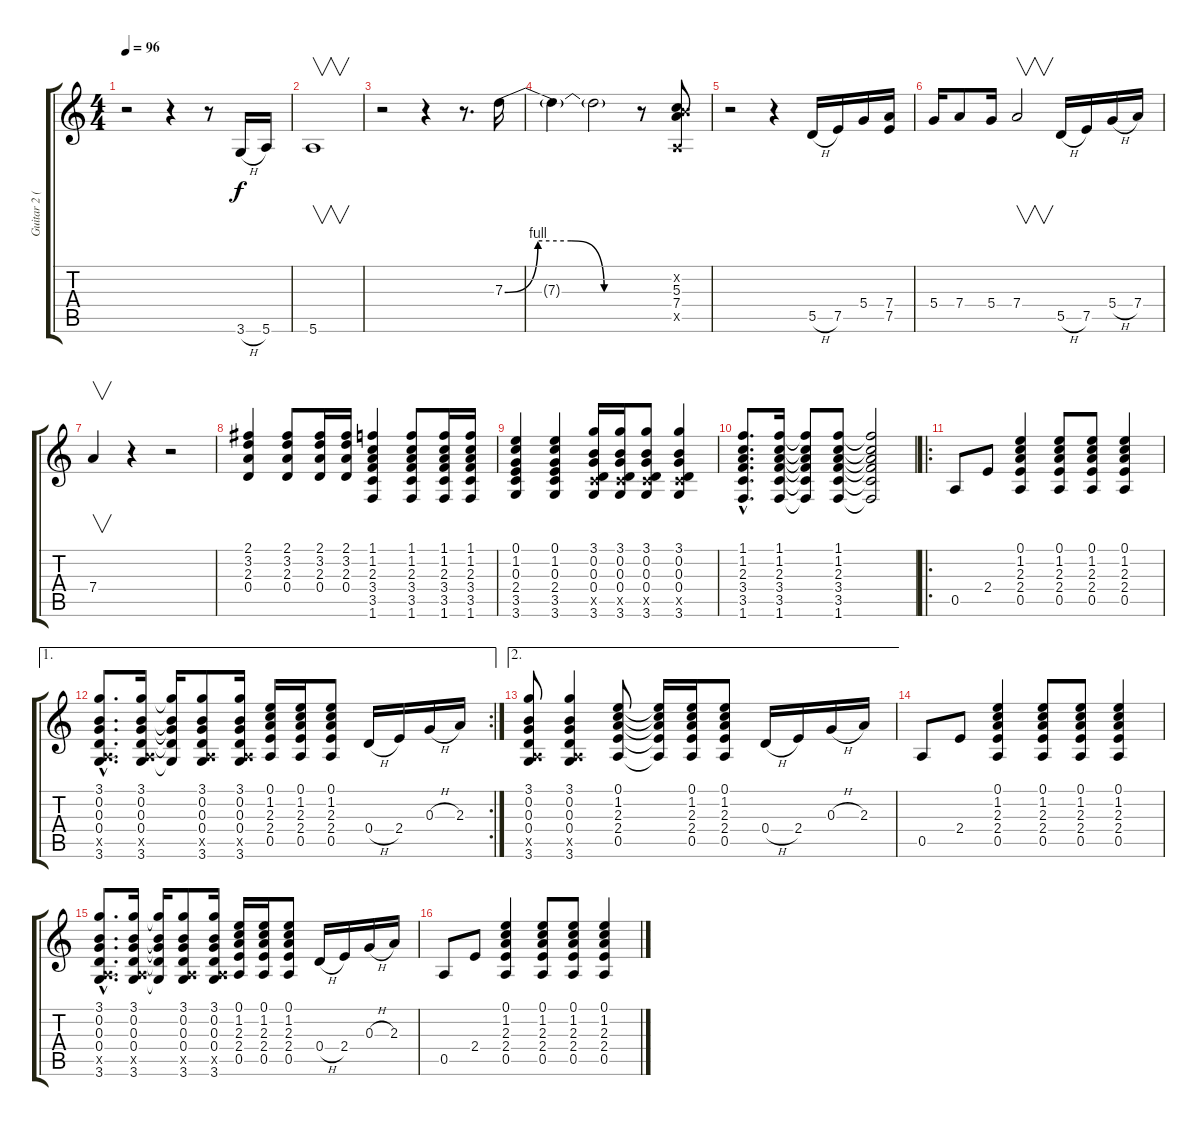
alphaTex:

\track ("Guitar 2 (Accomp.)" "Guitar 2 (") {instrument electricguitarclean}
\staff {score tabs}
\tuning (E4 B3 G3 D3 A2 E2) {hide}
\ts (4 4)
\tempo 96
\clef g2
\ks c
r.2{dy f} r.4 r.8 3.6{h}.16 5.6.16 |
5.6.1{v} |
r.2 r.4 r.8{d} 7.3{be (custom 0 0 15 4 30 4 45 0 60 0)}.16 |
7.3{t}.4 7.3{t}.2 r.8 (0.2{x} 5.3 7.4 0.5{x}).8 |
r.2 r.4 5.5{h}.16 7.5.16 5.4.16 (7.4 7.5).16 |
5.4.16 7.4.8 5.4.16 7.4.2{v} 5.5{h}.16 7.5.16 5.4{h}.16 7.4.16 |
7.4.4{v} r.4 r.2 |
(2.1 3.2 2.3 0.4).4 (2.1 3.2 2.3 0.4).8 (2.1 3.2 2.3 0.4).16 (2.1 3.2 2.3 0.4).16 (1.1 1.2 2.3 3.4 3.5 1.6).4 (1.1 1.2 2.3 3.4 3.5 1.6).8 (1.1 1.2 2.3 3.4 3.5 1.6).16 (1.1 1.2 2.3 3.4 3.5 1.6).16 |
(0.1 1.2 0.3 2.4 3.5 3.6).4 (0.1 1.2 0.3 2.4 3.5 3.6).4 (3.1 0.2 0.3 0.4 3.5{x} 3.6).16 (3.1 0.2 0.3 0.4 3.5{x} 3.6).16 (3.1 0.2 0.3 0.4 3.5{x} 3.6).8 (3.1 0.2 0.3 0.4 3.5{x} 3.6).4 |
(1.1{hac} 1.2{hac} 2.3{hac} 3.4{hac} 3.5{hac} 1.6{hac}).8{d} (1.1 1.2 2.3 3.4 3.5 1.6).16 (1.1{t} 1.2{t} 2.3{t} 3.4{t} 3.5{t} 1.6{t}).8 (1.1 1.2 2.3 3.4 3.5 1.6).8 (1.1{t} 1.2{t} 2.3{t} 3.4{t} 3.5{t} 1.6{t}).2 |
\ro
0.5.8 2.4.8 (0.1 1.2 2.3 2.4 0.5).4 (0.1 1.2 2.3 2.4 0.5).8 (0.1 1.2 2.3 2.4 0.5).8 (0.1 1.2 2.3 2.4 0.5).4 |
\ae 1
\rc 2
(3.1{hac} 0.2{hac} 0.3{hac} 0.4{hac} 0.5{hac x} 3.6{hac}).8{d} (3.1 0.2 0.3 0.4 0.5{x} 3.6).16 (3.1{t} 0.2{t} 0.3{t} 0.4{t} 3.6{t}).16 (3.1 0.2 0.3 0.4 0.5{x} 3.6).8 (3.1 0.2 0.3 0.4 0.5{x} 3.6).16 (0.1 1.2 2.3 2.4 0.5).16 (0.1 1.2 2.3 2.4 0.5).16 (0.1 1.2 2.3 2.4 0.5).8 0.4{h}.16 2.4.16 0.3{h}.16 2.3.16 |
\ae 2
(3.1 0.2 0.3 0.4 0.5{x} 3.6).8 (3.1 0.2 0.3 0.4 0.5{x} 3.6).4 (0.1 1.2 2.3 2.4 0.5).8 (0.1{t} 1.2{t} 2.3{t} 2.4{t} 0.5{t}).16 (0.1 1.2 2.3 2.4 0.5).16 (0.1 1.2 2.3 2.4 0.5).8 0.4{h}.16 2.4.16 0.3{h}.16 2.3.16 |
0.5.8 2.4.8 (0.1 1.2 2.3 2.4 0.5).4 (0.1 1.2 2.3 2.4 0.5).8 (0.1 1.2 2.3 2.4 0.5).8 (0.1 1.2 2.3 2.4 0.5).4 |
(3.1{hac} 0.2{hac} 0.3{hac} 0.4{hac} 0.5{hac x} 3.6{hac}).8{d} (3.1 0.2 0.3 0.4 0.5{x} 3.6).16 (3.1{t} 0.2{t} 0.3{t} 0.4{t} 3.6{t}).16 (3.1 0.2 0.3 0.4 0.5{x} 3.6).8 (3.1 0.2 0.3 0.4 0.5{x} 3.6).16 (0.1 1.2 2.3 2.4 0.5).16 (0.1 1.2 2.3 2.4 0.5).16 (0.1 1.2 2.3 2.4 0.5).8 0.4{h}.16 2.4.16 0.3{h}.16 2.3.16 |
0.5.8 2.4.8 (0.1 1.2 2.3 2.4 0.5).4 (0.1 1.2 2.3 2.4 0.5).8 (0.1 1.2 2.3 2.4 0.5).8 (0.1 1.2 2.3 2.4 0.5).4
